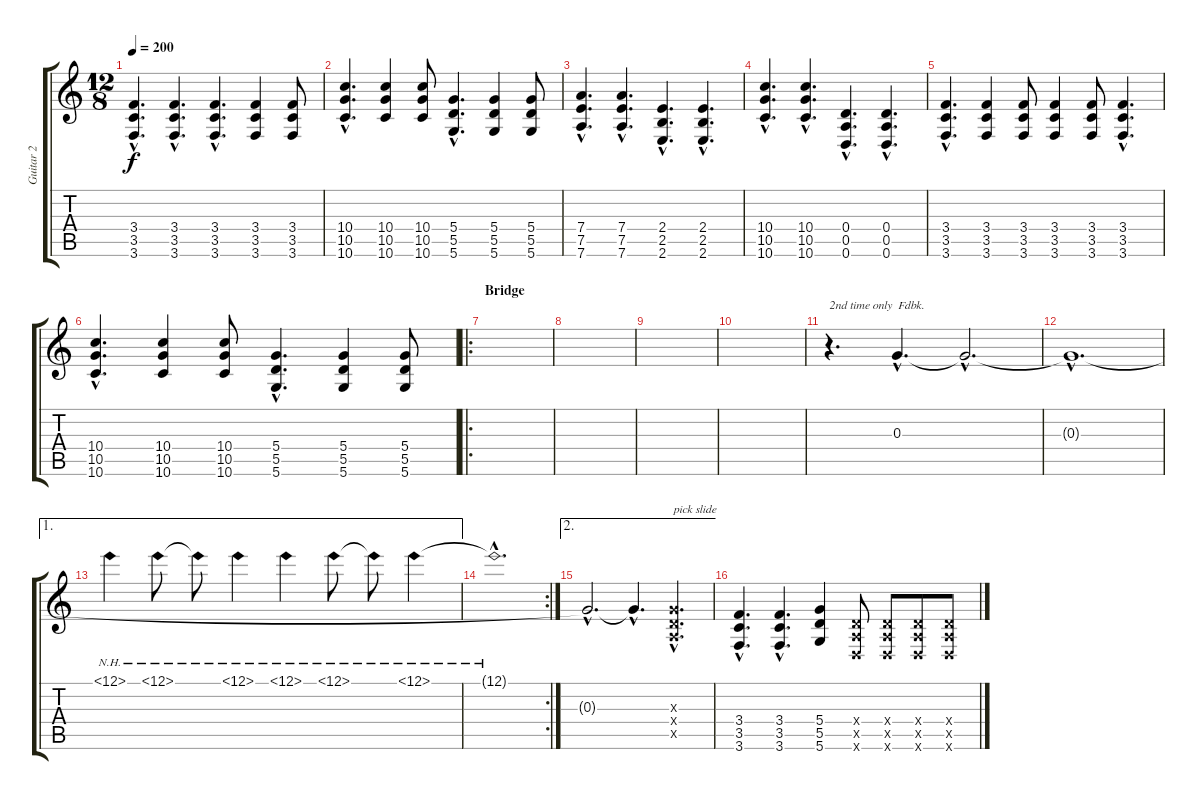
\track ("Guitar 2" "Guitar 2") {instrument distortionguitar}
\staff {score tabs}
\tuning (E4 B3 G3 D3 A2 D2) {hide}
\ts (12 8)
\tempo 200
\clef g2
\ks c
(3.4{hac} 3.5{hac} 3.6{hac}).4{d dy f} (3.4{hac} 3.5{hac} 3.6{hac}).4{d} (3.4{hac} 3.5{hac} 3.6{hac}).4{d} (3.4 3.5 3.6).4 (3.4 3.5 3.6).8 |
(10.4{hac} 10.5{hac} 10.6{hac}).4{d} (10.4 10.5 10.6).4 (10.4 10.5 10.6).8 (5.4{hac} 5.5{hac} 5.6{hac}).4{d} (5.4 5.5 5.6).4 (5.4 5.5 5.6).8 |
(7.4{hac} 7.5{hac} 7.6{hac}).4{d} (7.4{hac} 7.5{hac} 7.6{hac}).4{d} (2.4{hac} 2.5{hac} 2.6{hac}).4{d} (2.4{hac} 2.5{hac} 2.6{hac}).4{d} |
(10.4{hac} 10.5{hac} 10.6{hac}).4{d} (10.4{hac} 10.5{hac} 10.6{hac}).4{d} (0.4{hac} 0.5{hac} 0.6{hac}).4{d} (0.4{hac} 0.5{hac} 0.6{hac}).4{d} |
(3.4{hac} 3.5{hac} 3.6{hac}).4{d} (3.4 3.5 3.6).4 (3.4 3.5 3.6).8 (3.4 3.5 3.6).4 (3.4 3.5 3.6).8 (3.4{hac} 3.5{hac} 3.6{hac}).4{d} |
(10.4{hac} 10.5{hac} 10.6{hac}).4{d} (10.4 10.5 10.6).4 (10.4 10.5 10.6).8 (5.4{hac} 5.5{hac} 5.6{hac}).4{d} (5.4 5.5 5.6).4 (5.4 5.5 5.6).8 |
\ro
\section ("" "Bridge")
|
|
|
|
r.4{d txt "2nd time only  Fdbk."} 0.3{hac}.4{d} 0.3{hac t}.2{d} |
0.3{hac t}.1{d} |
\ae 1
12.1{nh}.4 12.1{nh}.8 12.1{nh t}.8 12.1{nh}.4 12.1{nh}.4 12.1{nh}.8 12.1{nh t}.8 12.1{nh}.4 |
\rc 2
12.1{nh hac t}.1{d} |
\ae 2
0.3{hac t}.2{d} 0.3{hac t}.4{d} (0.3{hac x} 0.4{hac x} 0.5{hac x}).4{d txt "pick slide"} |
(3.4{hac} 3.5{hac} 3.6{hac}).4{d} (3.4{hac} 3.5{hac} 3.6{hac}).4{d} (5.4 5.5 5.6).4 (0.4{x} 0.5{x} 0.6{x}).8 (0.4{x} 0.5{x} 0.6{x}).8 (0.4{x} 0.5{x} 0.6{x}).8 (0.4{x} 0.5{x} 0.6{x}).8
